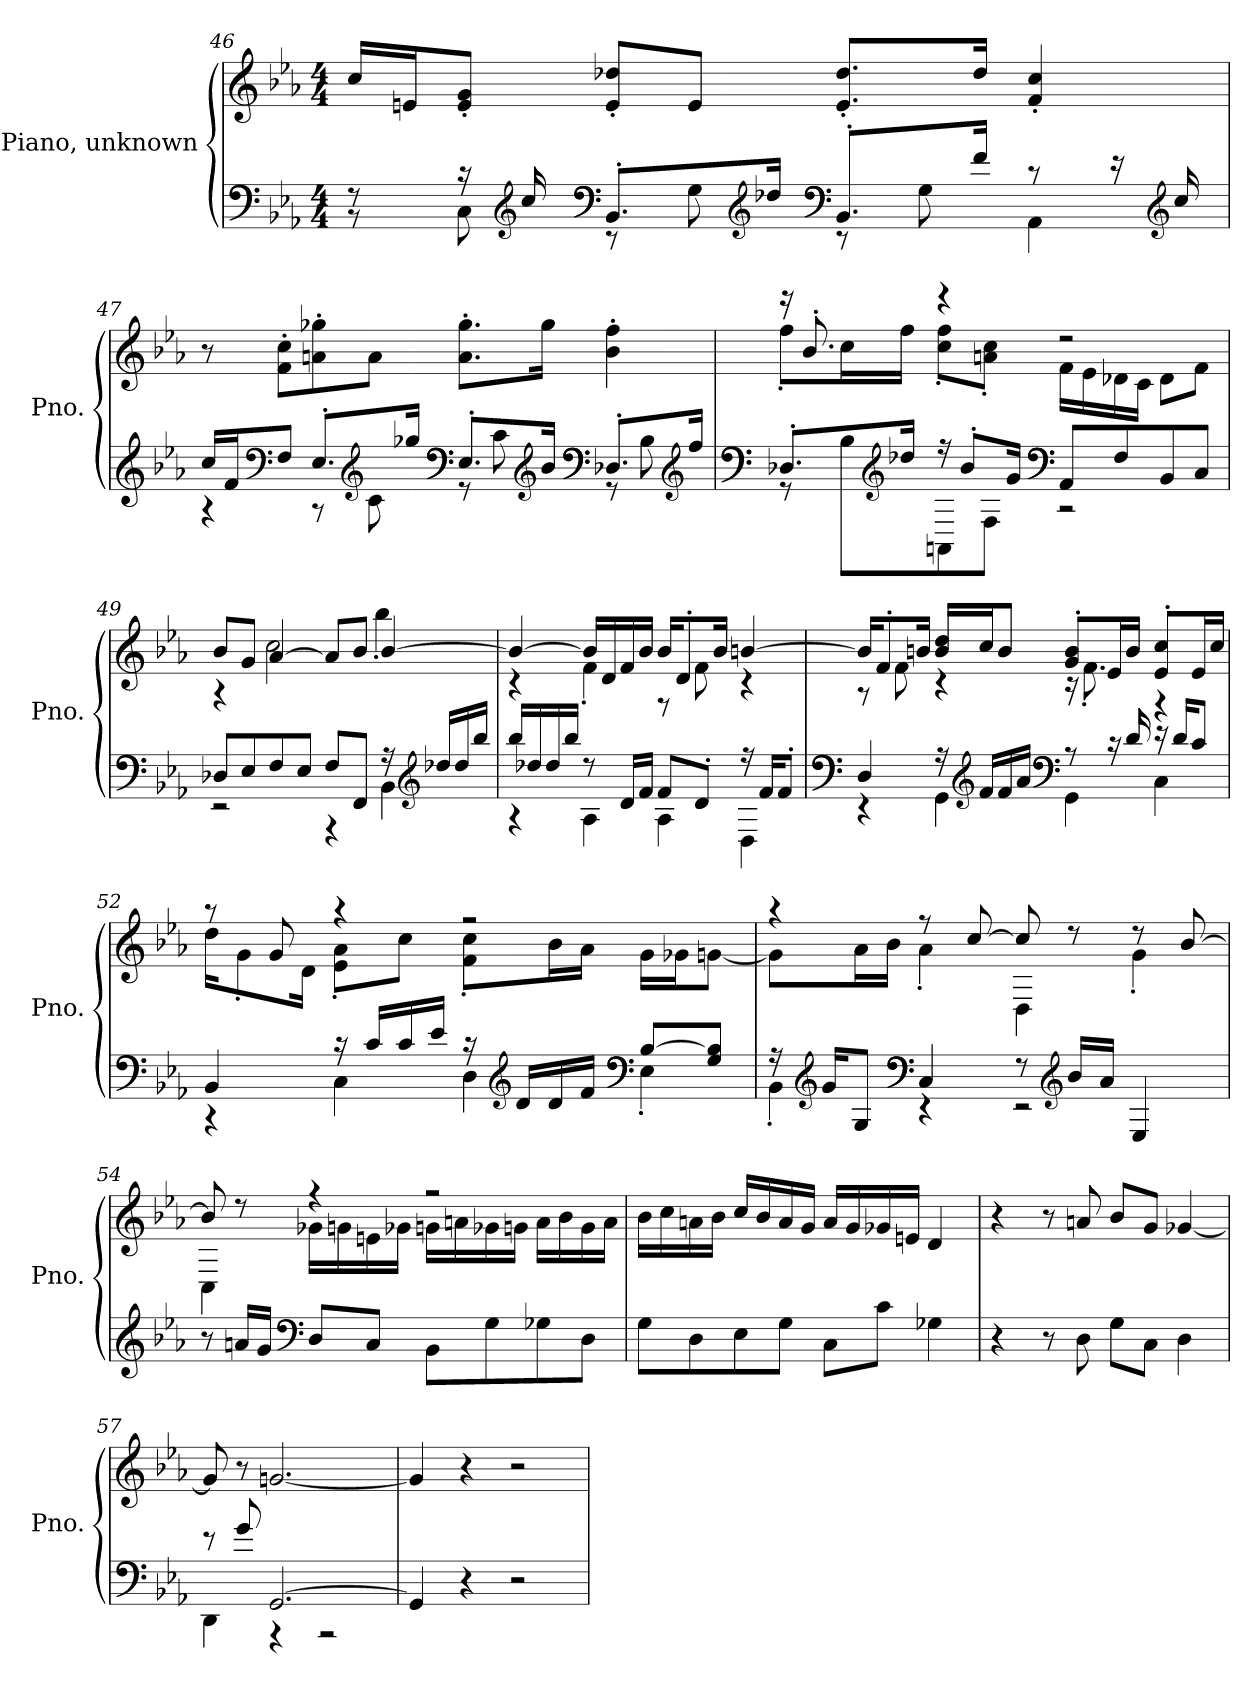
**kern	**kern
*part1	*part1
*staff2	*staff1
*I"Piano, unknown	*
*I'Pno.	*
*clefF4	*clefG2
*k[b-e-a-]	*k[b-e-a-]
*M4/4	*M4/4
=46	=46
*^	*
8r	8r	16cc/LL
.	.	16en/J
16r	8C\	8e/' 8g/'J
*clefG2	*	*
16cc/	.	.
*clefF4	*	*
8.BB-'/L	8r	8e/' 8dd-X/'L
.	8G\	8e/J
*clefG2	*	*
16dd-X/Jk	.	.
*clefF4	*	*
8.BB-'/L	8r	8.e/' 8.dd-/'L
.	8G\	.
16f/Jk	.	16dd-/Jk
8r	4AA-\	4f/' 4cc/'
16r	.	.
*clefG2	*	*
16cc/	.	.
!!LO:LB:g=z
=47	=47	=47
16cc/LL	4r	8r
16f/J	.	.
*clefF4	*	*
8F/J	.	8f\' 8cc\'L
8.E-'/L	8r	8an\' 8gg-X\'
*clefG2	*	*
.	8c\	8a\J
16gg-X/Jk	.	.
*clefF4	*	*
8.E-'/L	8r	8.a\' 8.gg-\'L
.	8c\	.
*clefG2	*	*
16b-/Jk	.	16gg-\Jk
*clefF4	*	*
8.D-X'/L	8r	4b-\' 4ff\'
.	8B-\	.
*clefG2	*	*
16ff/Jk	.	.
!!LO:LB:g=z
=48	=48	=48
*clefF4	*	*
*	*	*^
8.D-X'/L	8r	16r	8ff'\L
.	.	8.b-'/	.
.	8B-\L	.	16cc\L
*clefG2	*	*	*
16dd-X/Jk	.	.	16ff\JJ
16r	8AAn\	4r	8cc\' 8ff\'L
8b-'/L	.	.	.
.	8F\J	.	8an\' 8cc\'J
16g/Jk	.	.	.
*clefF4	*	*	*
8AA/L	2r	2r	16f\LL
.	.	.	16e-\
8F/	.	.	16d-X\
.	.	.	16c\JJ
8BB-/	.	.	8d-\L
8C/J	.	.	8f\J
=49	=49	=49	=49
8D-X/L	2r	8b-/L	4r
8E-/	.	8g/J	.
8F/	.	[4a-/	2cc\
8E-/J	.	.	.
8F/L	4r	8a-/L]	.
8FF/J	.	8b-/J	.
16r	4BB-\	[4b-/	4bb-'\
*clefG2	*	*	*
16dd-X/LL	.	.	.
16dd-/	.	.	.
16bb-/JJ	.	.	.
!!LO:LB:g=z	!!
=50	=50	=50	=50
16bb-/LL	4r	4b-/_	4r
16dd-X/	.	.	.
16dd-/	.	.	.
16bb-/JJ	.	.	.
8r	4A-\	16b-/LL]	4f'\
.	.	16d/	.
16d/LL	.	16f/	.
16f/JJ	.	16b-/JJ	.
8f/L	4A-\	16b-/KL	8r
.	.	8d'/	.
8d'/J	.	.	8f\
.	.	16b-/Jk	.
16r	4D\	[4bn/	4r
16f/KL	.	.	.
8f'/J	.	.	.
=51	=51	=51	=51
*clefF4	*	*	*
4D/	4r	16b/KL]	8r
.	.	8f'/	.
.	.	.	8f\
.	.	16bn/Jk	.
16r	4GG\	16b/ 16dd/LL	4r
*clefG2	*	*	*
16f/LL	.	16cc/J	.
16f/	.	8b/J	.
16a-/JJ	.	.	.
*clefF4	*	*	*
8r	4GG\	8g/' 8b/'L	16r
.	.	.	8.f'\
16r	.	16e-/L	.
16d/	.	16b/JJ	.
16r	4C\	8e-/' 8cc/'L	4r
16d/KL	.	.	.
8c/J	.	16e-/L	.
.	.	16cc/JJ	.
!!LO:LB:g=z	!!
=52	=52	=52	=52
4BB-/	4r	8r	16dd\KL
.	.	.	8g'\
.	.	8g/	.
.	.	.	16d\Jk
16r	4C\	4r	8e-\' 8a-\'L
16c/LL	.	.	.
16c/	.	.	8cc\J
16e-/JJ	.	.	.
16r	4D\	2r	8f\' 8cc\'L
*clefG2	*	*	*
16d/LL	.	.	.
16d/	.	.	16b-\L
16f/JJ	.	.	16a-\JJ
*clefF4	*	*	*
[8B-/L	4E-'\	.	16g\LL
.	.	.	16g-X\J
8G/ 8B-/]J	.	.	[8gn\J
=53	=53	=53	=53
16r	4BB-'\	4r	8g\L]
*clefG2	*	*	*
16g/KL	.	.	.
8G/J	.	.	16a-\L
.	.	.	16b-\JJ
*clefF4	*	*	*
4C/	4r	8r	4a-'\
.	.	[8cc/	.
8r	2r	8cc/]	4D\
*clefG2	*	*	*
16b-/LL	.	8r	.
16a-/JJ	.	.	.
4E-/	.	8r	4g'\
.	.	[8b-/	.
*v	*v	*	*
!!LO:PB:g=z	!!
=54	=54	=54
8r	8b-/]	4C\
16an/LL	8r	.
16g/JJ	.	.
*clefF4	*	*
8D/L	4r	16g-X\LL
.	.	16gn\
8C/J	.	16en\
.	.	16g-X\JJ
8BB-\L	2r	16gn\LL
.	.	16an\
8G\	.	16g-X\
.	.	16gn\JJ
8G-X\	.	16a\LL
.	.	16b-\
8D\J	.	16g\
.	.	16a\JJ
*	*v	*v
=55	=55
8G\L	16b-\LL
.	16cc\
8D\	16an\
.	16b-\JJ
8E-\	16cc/LL
.	16b-/
8G\J	16a/
.	16g/JJ
8C\L	16a/LL
.	16g/
8c\J	16g-X/
.	16en/JJ
4G-X\	4d/
=56	=56
4r	4r
8r	8r
8D\	8an/
8G\L	8b-/L
8C\J	8g/J
4D\	[4g-X/
!!LO:LB:g=z
=57	=57
*^	*
8r	4DD\	8g-/]
8g/	.	8r
[2.GG/	4r	[2.gn/
.	2r	.
*v	*v	*
=58	=58
4GG/]	4g/]
4r	4r
2r	2r
=	=
*-	*-
